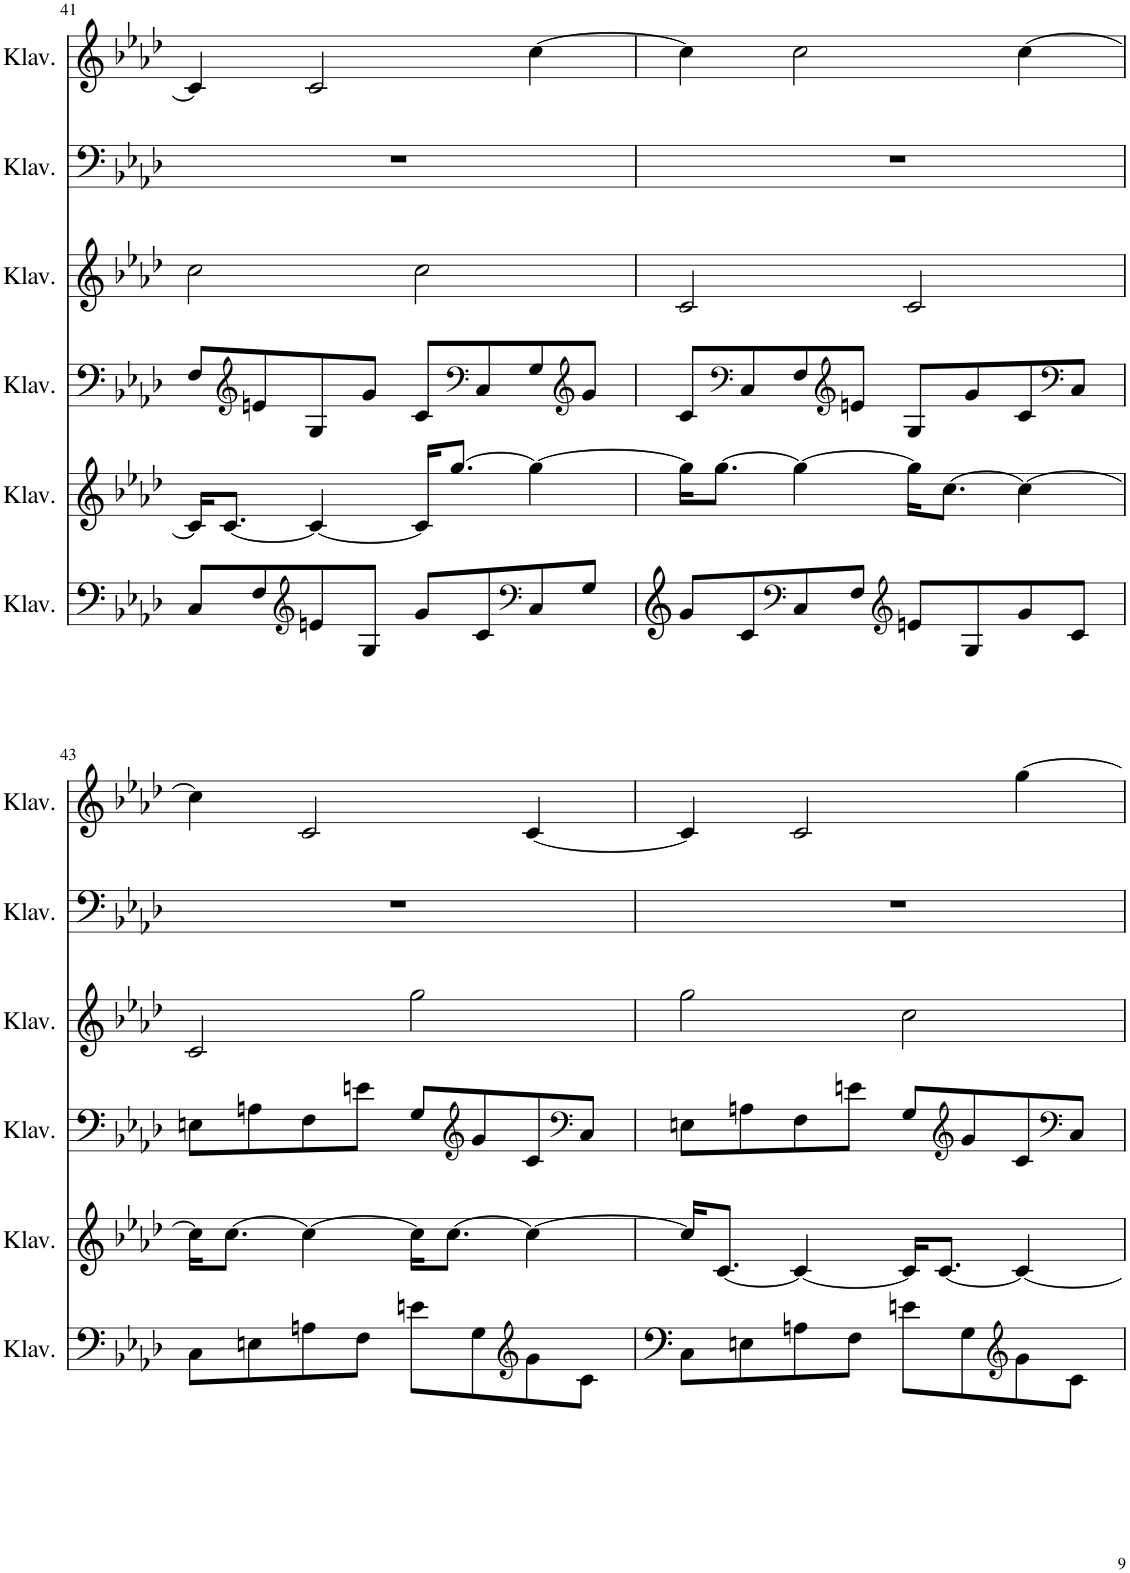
**kern	**kern	**kern	**kern	**kern	**kern
*part6	*part5	*part4	*part3	*part2	*part1
*staff6	*staff5	*staff4	*staff3	*staff2	*staff1
*I"Klavier	*I"Klavier	*I"Klavier	*I"Klavier	*I"Klavier	*I"Klavier
*I'Klav.	*I'Klav.	*I'Klav.	*I'Klav.	*I'Klav.	*I'Klav.
!!LO:PB:g=z
*clefG2	*clefG2	*clefF4	*clefG2	*clefF4	*clefG2
*k[b-e-a-d-]	*k[b-e-a-d-]	*k[b-e-a-d-]	*k[b-e-a-d-]	*k[b-e-a-d-]	*k[b-e-a-d-]
*M4/4	*M4/4	*M4/4	*M4/4	*M4/4	*M4/4
=41	=41	=41	=41	=41	=41
8C/L	16c/KL]	8F/L	2cc\	1r	4c/]
.	[8.c/J	.	.	.	.
*	*	*clefG2	*	*	*
8F/	.	8en/	.	.	.
*clefG2	*	*	*	*	*
8en/	4c/_	8G/	.	.	2c/
8G/J	.	8g/J	.	.	.
8g/L	16c/KL]	8c/L	2cc\	.	.
.	[8.gg/J	.	.	.	.
*	*	*clefF4	*	*	*
8c/	.	8C/	.	.	.
*clefF4	*	*	*	*	*
8C/	4gg\_	8G/	.	.	[4cc\
*	*	*clefG2	*	*	*
8G/J	.	8g/J	.	.	.
=42	=42	=42	=42	=42	=42
8g/L	16gg\KL]	8c/L	2c/	1r	4cc\]
.	[8.gg\J	.	.	.	.
*	*	*clefF4	*	*	*
8c/	.	8C/	.	.	.
*clefF4	*	*	*	*	*
8C/	4gg\_	8F/	.	.	2cc\
*	*	*clefG2	*	*	*
8F/J	.	8en/J	.	.	.
*clefG2	*	*	*	*	*
8en/L	16gg\KL]	8G/L	2c/	.	.
.	[8.cc\J	.	.	.	.
8G/	.	8g/	.	.	.
8g/	4cc\_	8c/	.	.	[4cc\
*	*	*clefF4	*	*	*
8c/J	.	8C/J	.	.	.
!!LO:LB:g=z
=43	=43	=43	=43	=43	=43
8C\L	16cc\KL]	8En\L	2c/	1r	4cc\]
.	[8.cc\J	.	.	.	.
8En\	.	8An\	.	.	.
8An\	4cc\_	8F\	.	.	2c/
8F\J	.	8en\J	.	.	.
8en\L	16cc\KL]	8G/L	2gg\	.	.
.	[8.cc\J	.	.	.	.
*	*	*clefG2	*	*	*
8G\	.	8g/	.	.	.
*clefG2	*	*	*	*	*
8g\	4cc\_	8c/	.	.	[4c/
*	*	*clefF4	*	*	*
8c\J	.	8C/J	.	.	.
=44	=44	=44	=44	=44	=44
8C\L	16cc/KL]	8En\L	2gg\	1r	4c/]
.	[8.c/J	.	.	.	.
8En\	.	8An\	.	.	.
8An\	4c/_	8F\	.	.	2c/
8F\J	.	8en\J	.	.	.
8en\L	16c/KL]	8G/L	2cc\	.	.
.	[8.c/J	.	.	.	.
*	*	*clefG2	*	*	*
8G\	.	8g/	.	.	.
*clefG2	*	*	*	*	*
8g\	4c/_	8c/	.	.	[4gg\
*	*	*clefF4	*	*	*
8c\J	.	8C/J	.	.	.
=	=	=	=	=	=
*-	*-	*-	*-	*-	*-
